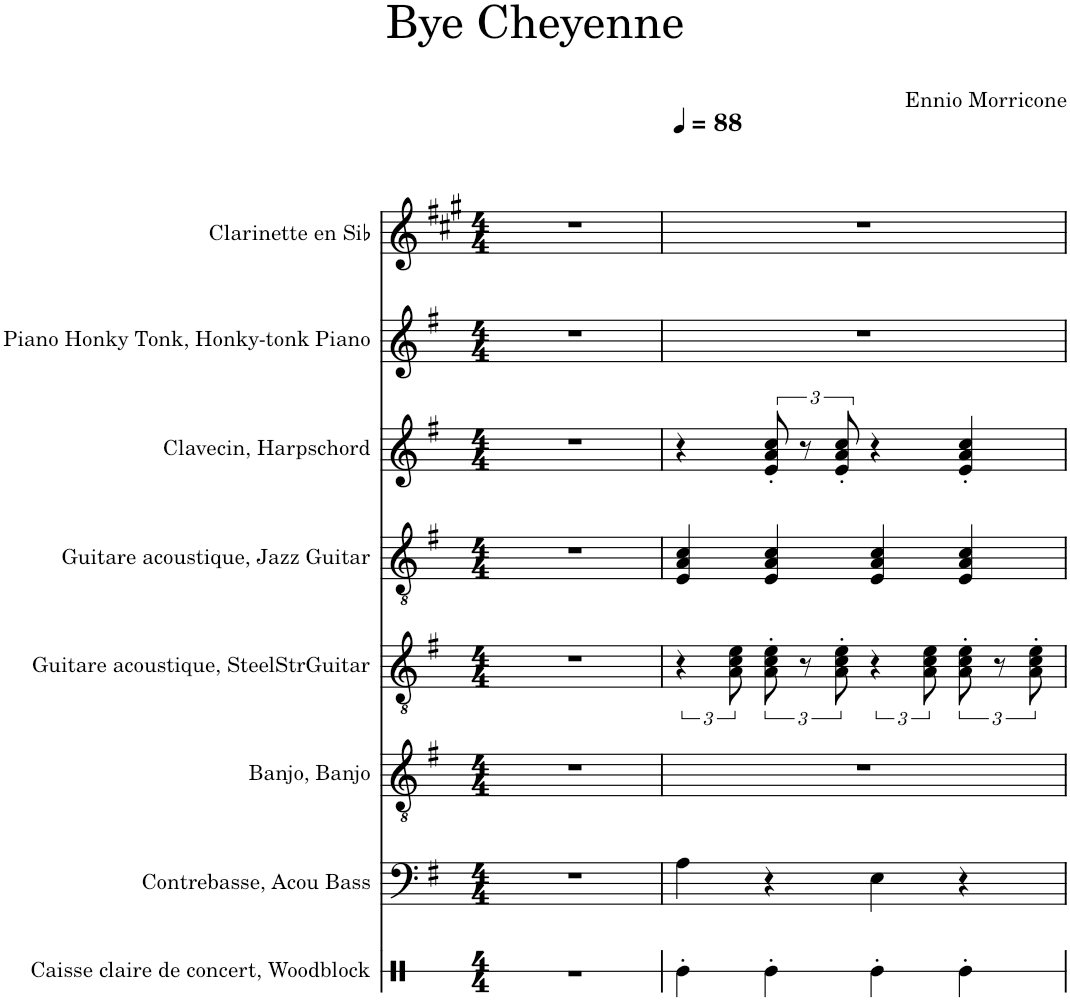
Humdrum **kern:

**kern	**kern	**kern	**kern	**kern	**kern	**kern	**kern
*part8	*part7	*part6	*part5	*part4	*part3	*part2	*part1
*staff8	*staff7	*staff6	*staff5	*staff4	*staff3	*staff2	*staff1
*I"Caisse claire de concert, Woodblock	*I"Contrebasse, Acou Bass	*I"Banjo, Banjo	*I"Guitare acoustique, SteelStrGuitar	*I"Guitare acoustique, Jazz Guitar	*I"Clavecin, Harpschord	*I"Piano Honky Tonk, Honky-tonk Piano	*I"Clarinette en Sib
*I'C.C. Con.	*I'Cb.	*I'Bj.	*I'Guit.	*I'Guit.	*I'Cla.	*I'Pia. Hnk.	*I'Clar. Sib
*stria1	*	*	*	*	*	*	*
*clefX	*clefF4	*clefGv2	*clefGv2	*clefGv2	*clefG2	*clefG2	*clefG2
*	*Trd7c12	*Trd7c12	*	*	*	*	*Trd1c2
*k[f#]	*k[f#]	*k[f#]	*k[f#]	*k[f#]	*k[f#]	*k[f#]	*k[f#c#g#]
*M4/4	*M4/4	*M4/4	*M4/4	*M4/4	*M4/4	*M4/4	*M4/4
=1	=1	=1	=1	=1	=1	=1	=1
1r	1r	1r	1r	1r	1r	1r	1r
=2	=2	=2	=2	=2	=2	=2	=2
*	*	*	*	*	*	*	*MM88
4Re'\	4A\	1r	6r	4E/ 4A/ 4c/	4r	1r	1r
.	.	.	12A\ 12c\ 12e\	.	.	.	.
4Re'\	4r	.	12A\' 12c\' 12e\'	4E/ 4A/ 4c/	12e/' 12a/' 12cc/'	.	.
.	.	.	12r	.	12r	.	.
.	.	.	12A\' 12c\' 12e\'	.	12e/' 12a/' 12cc/'	.	.
4Re'\	4E\	.	6r	4E/ 4A/ 4c/	4r	.	.
.	.	.	12A\ 12c\ 12e\	.	.	.	.
4Re'\	4r	.	12A\' 12c\' 12e\'	4E/ 4A/ 4c/	4e/' 4a/' 4cc/'	.	.
.	.	.	12r	.	.	.	.
.	.	.	12A\' 12c\' 12e\'	.	.	.	.
=	=	=	=	=	=	=	=
*-	*-	*-	*-	*-	*-	*-	*-
